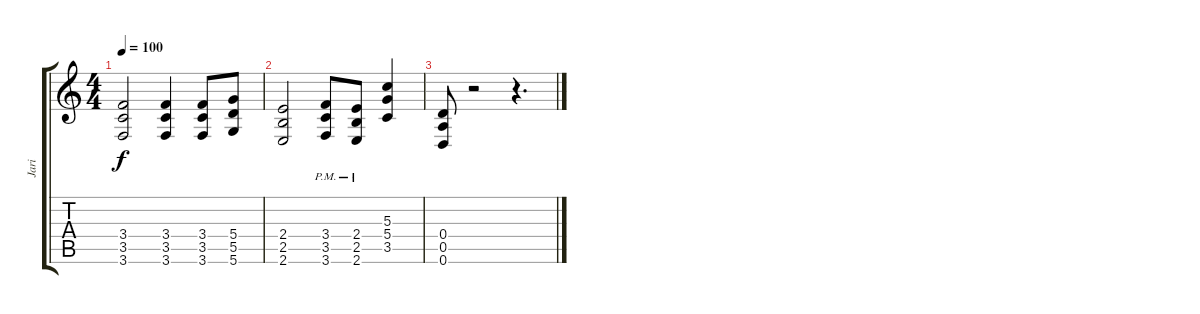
\track ("Jari" "Jari") {instrument distortionguitar}
\staff {score tabs}
\tuning (E4 B3 G3 D3 A2 D2) {hide}
\ts (4 4)
\tempo 100
\clef g2
\ks c
(3.4 3.5 3.6).2{dy f} (3.4 3.5 3.6).4 (3.4 3.5 3.6).8 (5.4 5.5 5.6).8 |
(2.4 2.5 2.6).2 (3.4{pm} 3.5{pm} 3.6{pm}).8 (2.4{pm} 2.5{pm} 2.6{pm}).8 (5.3 5.4 3.5).4 |
(0.4 0.5 0.6).8 r.2 r.4{d}
